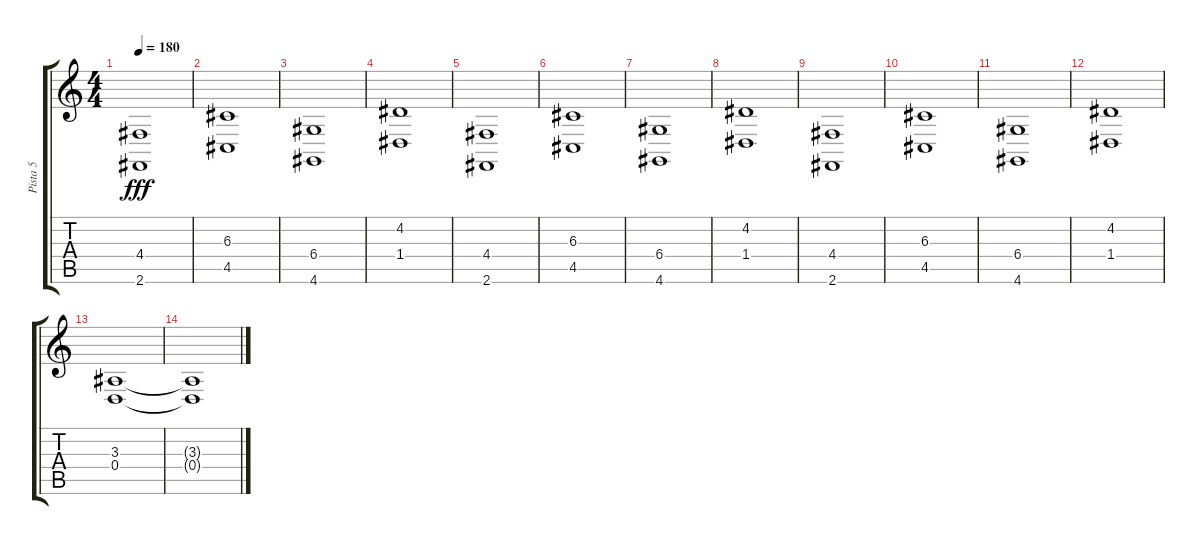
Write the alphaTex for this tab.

\track ("Pista 5" "Pista 5") {instrument stringensemble1}
\staff {score tabs}
\tuning (E4 B3 G3 D3 A2 E2) {hide}
\ts (4 4)
\tempo 180
\clef g2
\ks c
(4.4 2.6).1{dy fff} |
(6.3 4.5).1 |
(6.4 4.6).1 |
(4.2 1.4).1 |
(4.4 2.6).1 |
(6.3 4.5).1 |
(6.4 4.6).1 |
(4.2 1.4).1 |
(4.4 2.6).1 |
(6.3 4.5).1 |
(6.4 4.6).1 |
(4.2 1.4).1 |
(3.3 0.4).1 |
(3.3{t} 0.4{t}).1
